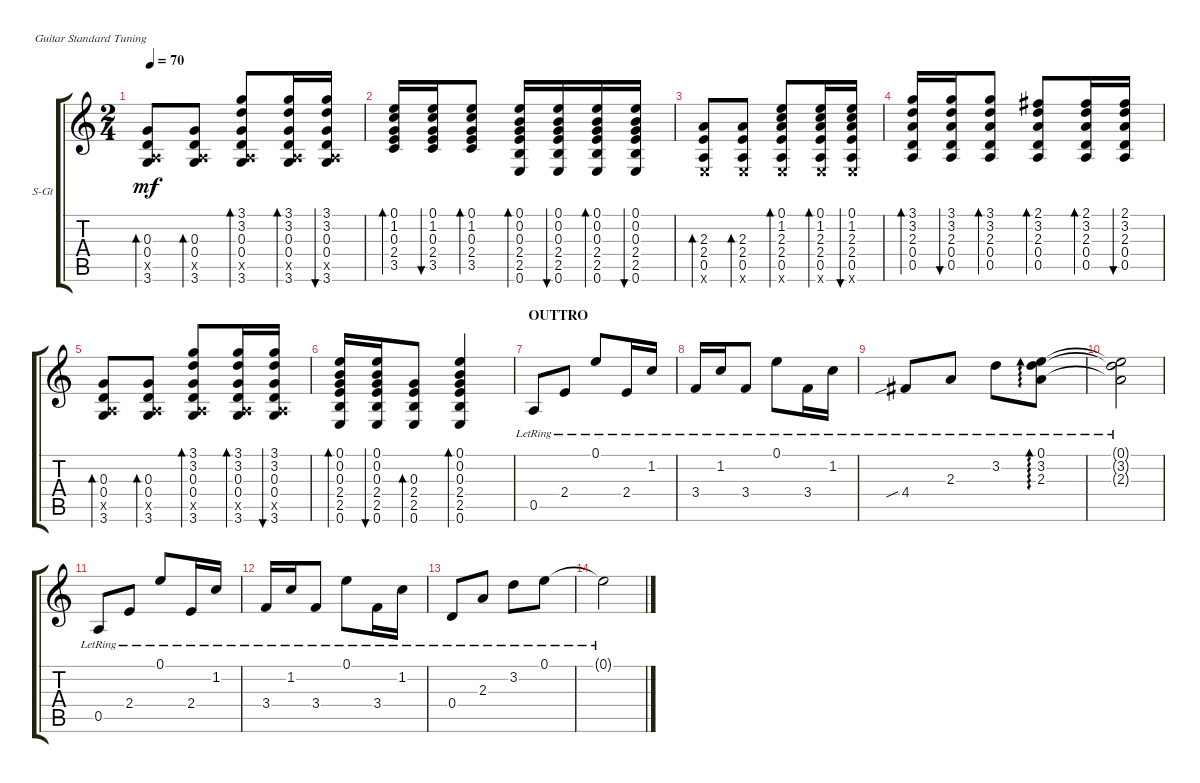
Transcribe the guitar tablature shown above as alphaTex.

\defaultSystemsLayout 4
\bracketExtendMode groupsimilarinstruments
\firstSystemTrackNameOrientation horizontal
\otherSystemsTrackNameOrientation horizontal
\track ("Steel Guitar" "S-Gt") {instrument acousticguitarsteel}
\staff {score tabs}
\tuning (E4 B3 G3 D3 A2 E2)
\ts (2 4)
\tempo 70
\clef g2
\ks aminor
(0.5{x} 0.4 3.6 0.3).8{bd 30 dy mf} (0.5{x} 3.6 0.4 0.3).8{bd 30} (0.5{x} 0.4 0.3 3.2 3.1 3.6).8{bd 30} (0.5{x} 0.4 0.3 3.2 3.1 3.6).16{bd 30} (0.5{x} 0.4 0.3 3.2 3.1 3.6).16{bu 30} |
(3.5 2.4 0.3 1.2 0.1).16{bd 30} (2.4 0.3 1.2 0.1 3.5).16{bu 30} (3.5 2.4 0.3 1.2 0.1).8{bd 30} (2.5 2.4 0.3 0.2 0.1 0.6).16{bd 30} (2.4 0.3 0.2 0.1 2.5 0.6).16{bu 30} (2.5 2.4 0.3 0.2 0.1 0.6).16{bd 30} (2.4 0.3 0.2 0.1 2.5 0.6).16{bu 30} |
(0.5 2.4 0.6{x} 2.3).8{bd 30} (0.5 0.6{x} 2.4 2.3).8{bd 30} (0.5 2.4 2.3 1.2 0.1 0.6{x}).8{bd 30} (0.5 2.4 2.3 1.2 0.1 0.6{x}).16{bd 30} (0.5 2.4 2.3 1.2 0.1 0.6{x}).16{bu 30} |
(0.5 0.4 2.3 3.2 3.1).16{bd 30} (0.4 2.3 3.2 3.1 0.5).16{bu 30} (0.5 0.4 2.3 3.2 3.1).8{bd 30} (0.5 0.4 2.3 3.2 2.1).8{bd 30} (0.5 0.4 2.3 3.2 2.1).16{bd 30} (0.5 0.4 2.3 3.2 2.1).16{bu 30} |
(0.5{x} 0.4 3.6 0.3).8{bd 30} (0.5{x} 3.6 0.4 0.3).8{bd 30} (0.5{x} 0.4 0.3 3.2 3.1 3.6).8{bd 30} (0.5{x} 0.4 0.3 3.2 3.1 3.6).16{bd 30} (0.5{x} 0.4 0.3 3.2 3.1 3.6).16{bu 30} |
(2.5 2.4 0.3 0.2 0.1 0.6).16{bd 30} (2.4 0.3 0.2 0.1 2.5 0.6).16{bu 30} (2.5 2.4 0.3 0.6).8{bd 30} (2.5 2.4 0.3 0.2 0.1 0.6).4{bd 30} |
\section ("" "OUTTRO")
0.5{lr}.8 2.4{lr}.8 0.1{lr}.8 2.4{lr}.16 1.2{lr}.16 |
3.4{lr}.16 1.2{lr}.16 3.4{lr}.8 0.1{lr}.8 3.4{lr}.16 1.2{lr}.16 |
4.4{sib lr}.8 2.3{lr}.8 3.2{lr}.8 (0.1{lr} 3.2{lr} 2.3).8{ad 0} |
(0.1{lr t} 3.2{lr t} 2.3{t}).2 |
0.5{lr}.8 2.4{lr}.8 0.1{lr}.8 2.4{lr}.16 1.2{lr}.16 |
3.4{lr}.16 1.2{lr}.16 3.4{lr}.8 0.1{lr}.8 3.4{lr}.16 1.2{lr}.16 |
0.4{lr}.8 2.3{lr}.8 3.2{lr}.8 0.1{lr}.8 |
0.1{lr t}.2
